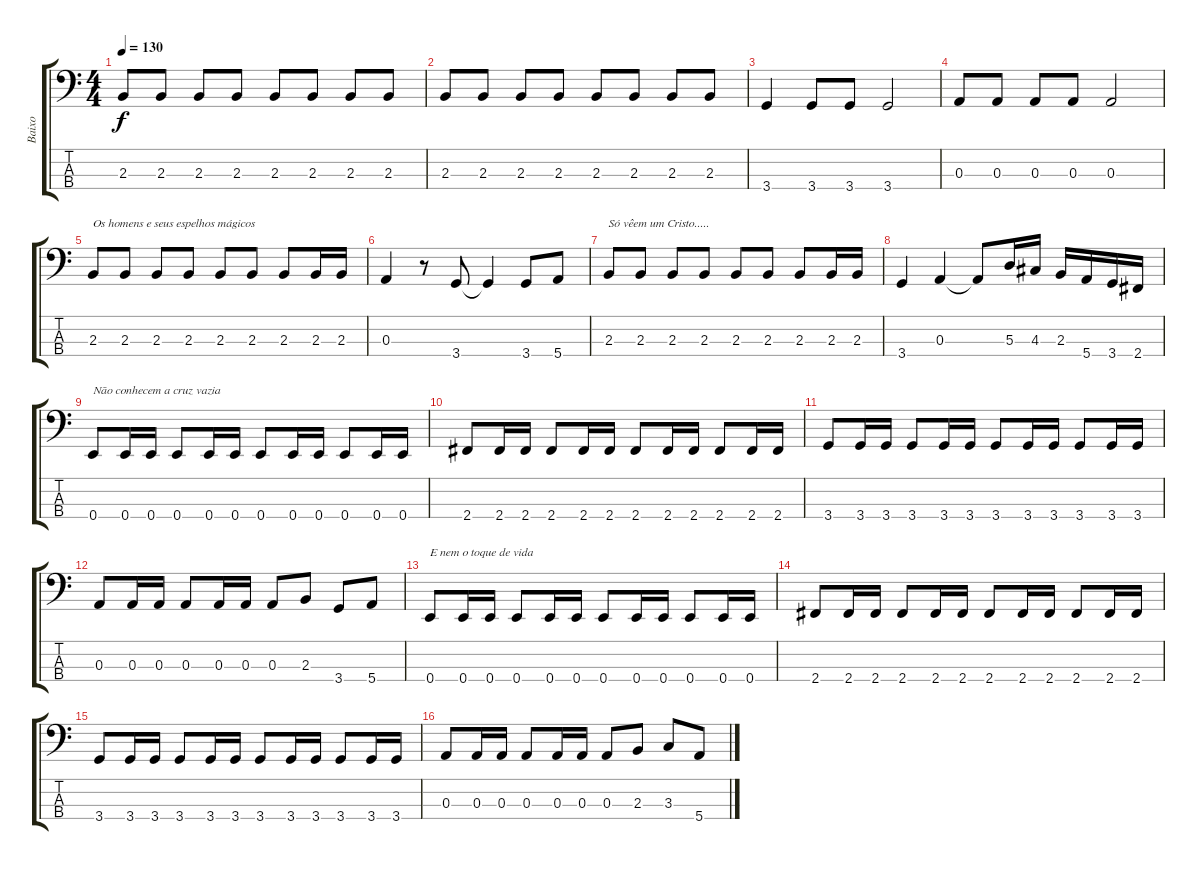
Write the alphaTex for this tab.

\track ("Baixo" "Baixo") {instrument electricbassfinger}
\staff {score tabs}
\tuning (G2 D2 A1 E1) {hide}
\ts (4 4)
\tempo 130
\clef f4
\ks c
2.3.8{dy f} 2.3.8 2.3.8 2.3.8 2.3.8 2.3.8 2.3.8 2.3.8 |
2.3.8 2.3.8 2.3.8 2.3.8 2.3.8 2.3.8 2.3.8 2.3.8 |
3.4.4 3.4.8 3.4.8 3.4.2 |
0.3.8 0.3.8 0.3.8 0.3.8 0.3.2 |
2.3.8{txt "Os homens e seus espelhos mágicos"} 2.3.8 2.3.8 2.3.8 2.3.8 2.3.8 2.3.8 2.3.16 2.3.16 |
0.3.4 r.8 3.4.8 3.4{t}.4 3.4.8 5.4.8 |
2.3.8{txt "Só vêem um Cristo....."} 2.3.8 2.3.8 2.3.8 2.3.8 2.3.8 2.3.8 2.3.16 2.3.16 |
3.4.4 0.3.4 0.3{t}.8 5.3.16 4.3.16 2.3.16 5.4.16 3.4.16 2.4.16 |
0.4.8{txt "Não conhecem a cruz vazia"} 0.4.16 0.4.16 0.4.8 0.4.16 0.4.16 0.4.8 0.4.16 0.4.16 0.4.8 0.4.16 0.4.16 |
2.4.8 2.4.16 2.4.16 2.4.8 2.4.16 2.4.16 2.4.8 2.4.16 2.4.16 2.4.8 2.4.16 2.4.16 |
3.4.8 3.4.16 3.4.16 3.4.8 3.4.16 3.4.16 3.4.8 3.4.16 3.4.16 3.4.8 3.4.16 3.4.16 |
0.3.8 0.3.16 0.3.16 0.3.8 0.3.16 0.3.16 0.3.8 2.3.8 3.4.8 5.4.8 |
0.4.8{txt "E nem o toque de vida"} 0.4.16 0.4.16 0.4.8 0.4.16 0.4.16 0.4.8 0.4.16 0.4.16 0.4.8 0.4.16 0.4.16 |
2.4.8 2.4.16 2.4.16 2.4.8 2.4.16 2.4.16 2.4.8 2.4.16 2.4.16 2.4.8 2.4.16 2.4.16 |
3.4.8 3.4.16 3.4.16 3.4.8 3.4.16 3.4.16 3.4.8 3.4.16 3.4.16 3.4.8 3.4.16 3.4.16 |
0.3.8 0.3.16 0.3.16 0.3.8 0.3.16 0.3.16 0.3.8 2.3.8 3.3.8 5.4.8
